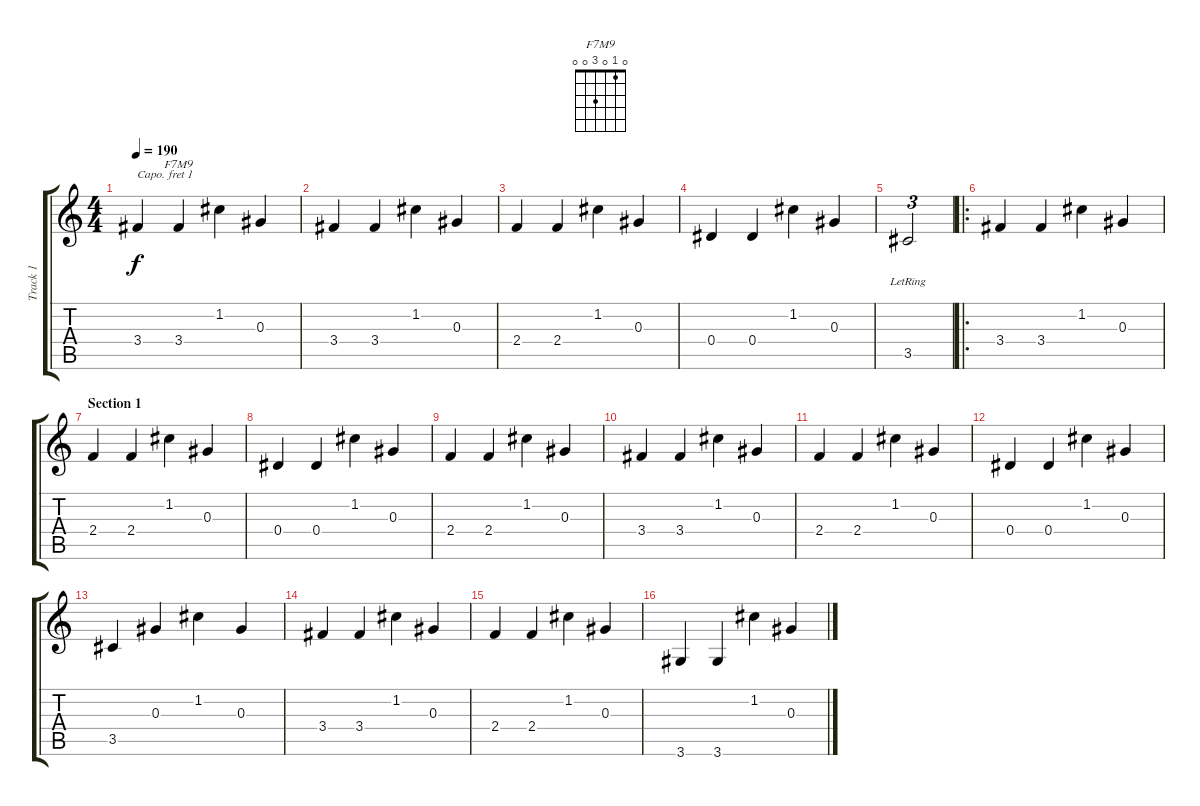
\track ("Track 1" "Track 1") {instrument acousticguitarsteel}
\staff {score tabs}
\capo 1
\tuning (E4 B3 G3 D3 A2 E2) {hide}
\chord ("F7M9" 0 1 0 3 0 0)
\ts (4 4)
\tempo 190
\clef g2
\ks c
3.4.4{dy f instrument acousticguitarsteel} 3.4.4{ch "F7M9"} 1.2.4 0.3.4 |
3.4.4 3.4.4 1.2.4 0.3.4 |
2.4.4 2.4.4 1.2.4 0.3.4 |
0.4.4 0.4.4 1.2.4 0.3.4 |
3.5{lr}.2{tu (3 2)} |
\ro
3.4.4 3.4.4 1.2.4 0.3.4 |
\section ("" "Section 1")
2.4.4 2.4.4 1.2.4 0.3.4 |
0.4.4 0.4.4 1.2.4 0.3.4 |
2.4.4 2.4.4 1.2.4 0.3.4 |
3.4.4 3.4.4 1.2.4 0.3.4 |
2.4.4 2.4.4 1.2.4 0.3.4 |
0.4.4 0.4.4 1.2.4 0.3.4 |
3.5.4 0.3.4 1.2.4 0.3.4 |
3.4.4 3.4.4 1.2.4 0.3.4 |
2.4.4 2.4.4 1.2.4 0.3.4 |
3.6.4 3.6.4 1.2.4 0.3.4
